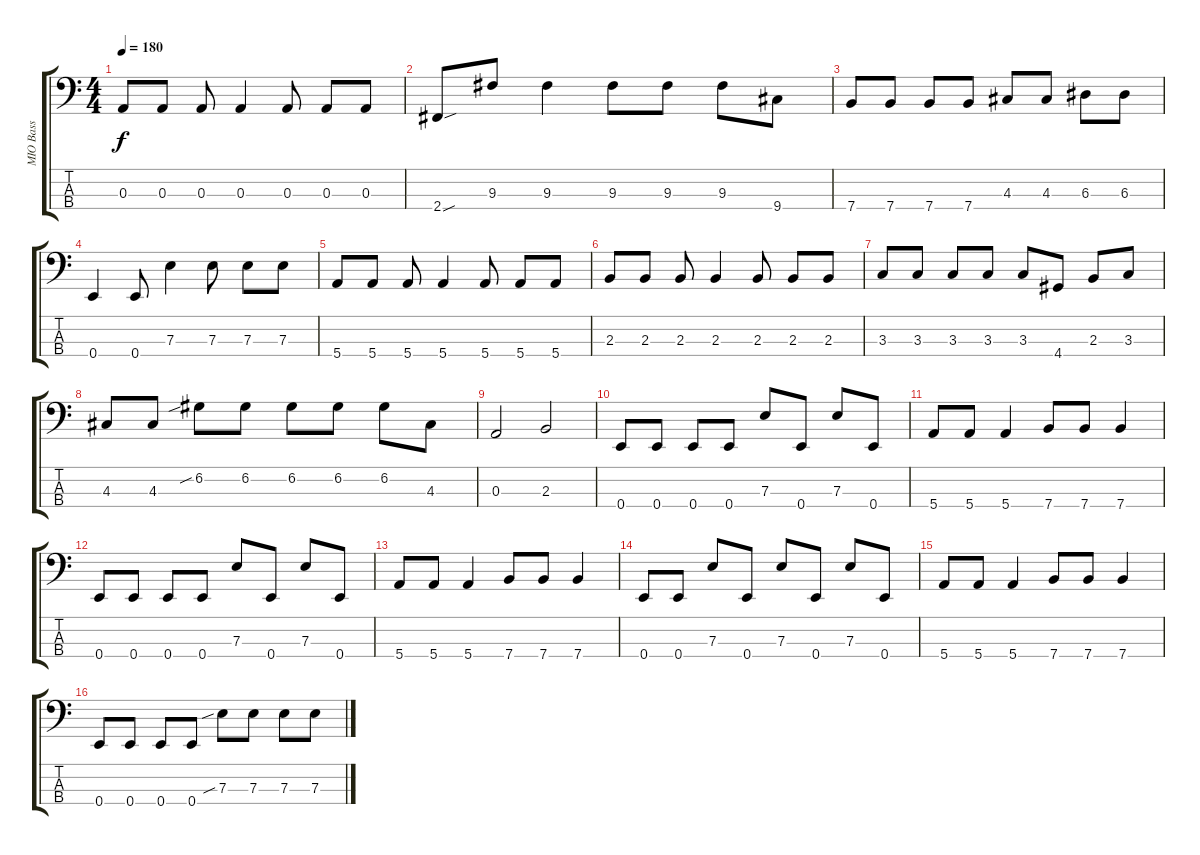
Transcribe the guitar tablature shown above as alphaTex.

\track ("MIO Bass" "MIO Bass") {instrument electricbassfinger}
\staff {score tabs}
\tuning (G2 D2 A1 E1) {hide}
\ts (4 4)
\tempo 180
\clef f4
\ks c
0.3.8{dy f} 0.3.8 0.3.8 0.3.4 0.3.8 0.3.8 0.3.8 |
2.4{sou}.8 9.3.8 9.3.4 9.3.8 9.3.8 9.3.8 9.4.8 |
7.4.8 7.4.8 7.4.8 7.4.8 4.3.8 4.3.8 6.3.8 6.3.8 |
0.4.4 0.4.8 7.3.4 7.3.8 7.3.8 7.3.8 |
5.4.8 5.4.8 5.4.8 5.4.4 5.4.8 5.4.8 5.4.8 |
2.3.8 2.3.8 2.3.8 2.3.4 2.3.8 2.3.8 2.3.8 |
3.3.8 3.3.8 3.3.8 3.3.8 3.3.8 4.4.8 2.3.8 3.3.8 |
4.3.8 4.3.8 6.2{sib}.8 6.2.8 6.2.8 6.2.8 6.2.8 4.3.8 |
0.3.2 2.3.2 |
0.4.8 0.4.8 0.4.8 0.4.8 7.3.8 0.4.8 7.3.8 0.4.8 |
5.4.8 5.4.8 5.4.4 7.4.8 7.4.8 7.4.4 |
0.4.8 0.4.8 0.4.8 0.4.8 7.3.8 0.4.8 7.3.8 0.4.8 |
5.4.8 5.4.8 5.4.4 7.4.8 7.4.8 7.4.4 |
0.4.8 0.4.8 7.3.8 0.4.8 7.3.8 0.4.8 7.3.8 0.4.8 |
5.4.8 5.4.8 5.4.4 7.4.8 7.4.8 7.4.4 |
0.4.8 0.4.8 0.4.8 0.4.8 7.3{sib}.8 7.3.8 7.3.8 7.3.8
